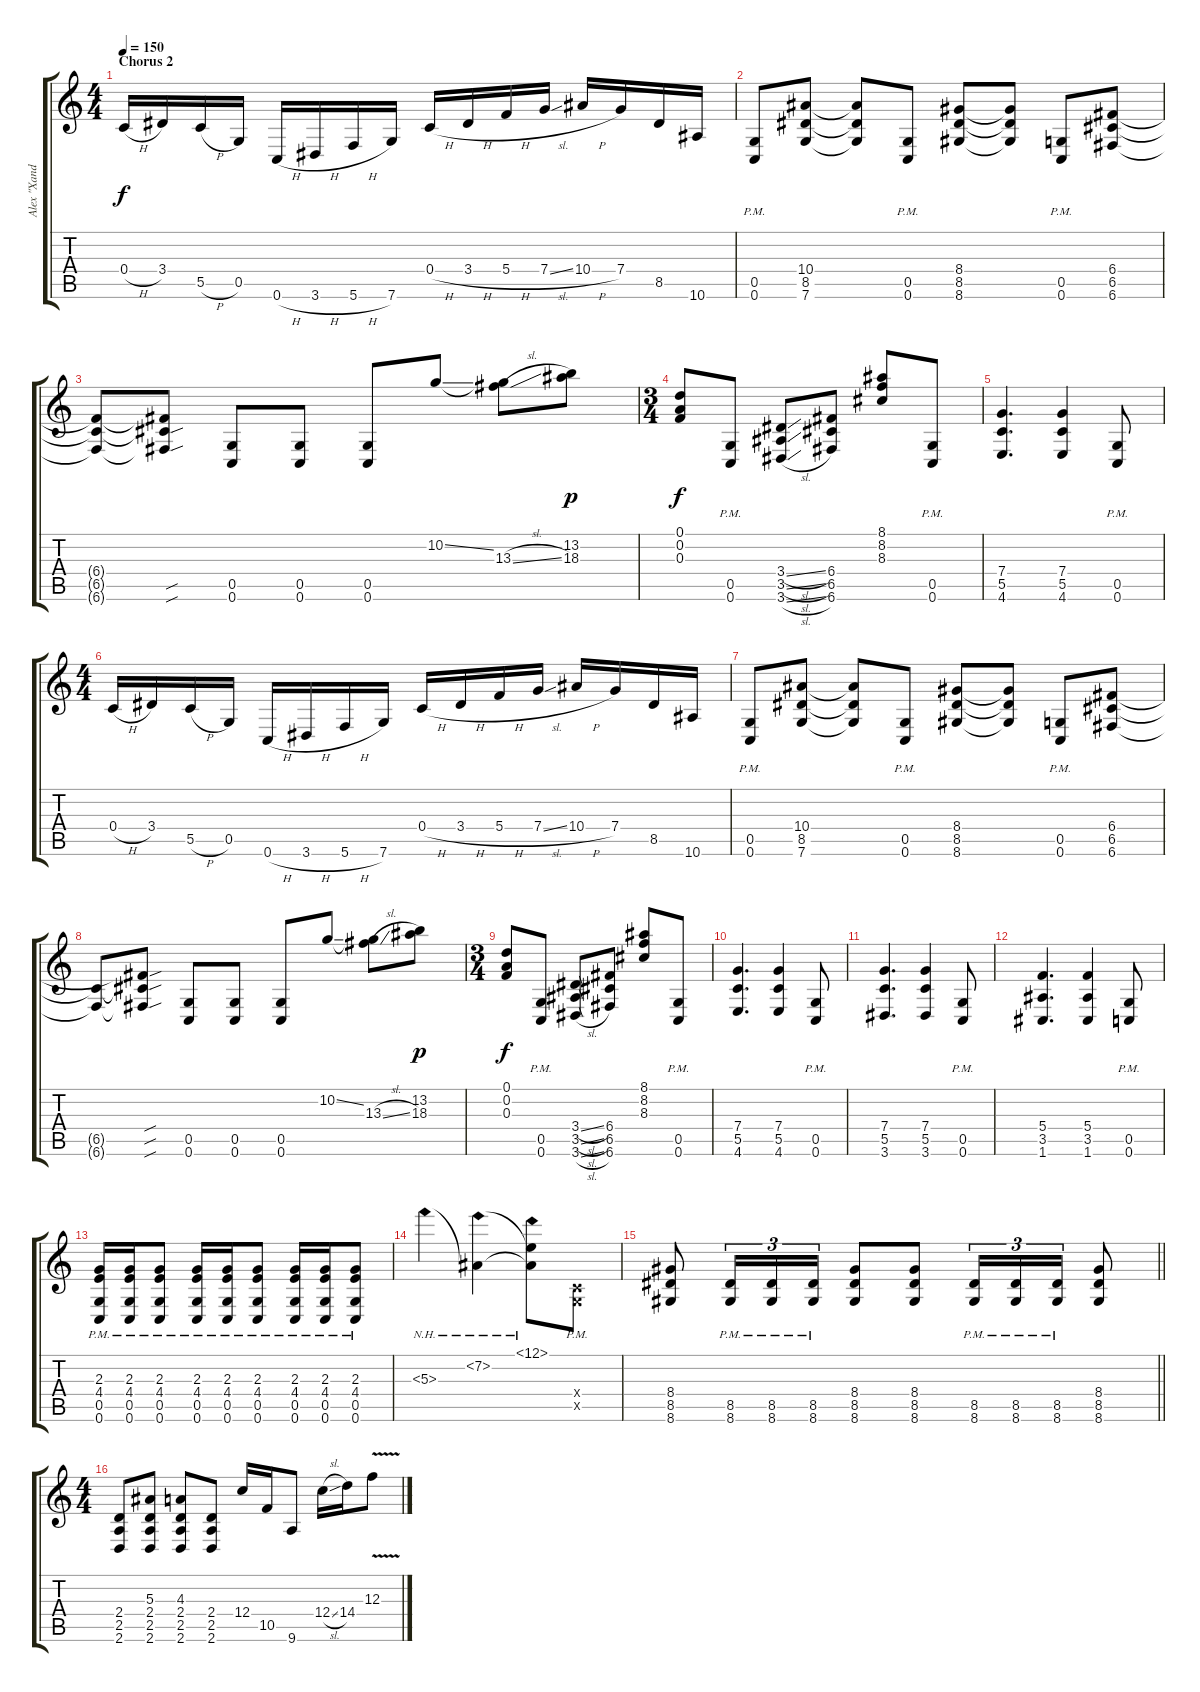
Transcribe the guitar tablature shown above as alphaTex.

\track ("Alex \"Xander\" Bois" "Alex \"Xand") {instrument distortionguitar}
\staff {score tabs}
\tuning (D4 A3 F3 C3 G2 C2) {hide}
\ts (4 4)
\section ("" "Chorus 2")
\tempo 150
\clef g2
\ks c
0.4{h}.16{dy f} 3.4.16 5.5{h}.16 0.5.16 0.6{h}.16 3.6{h}.16 5.6{h}.16 7.6.16 0.4{h}.16 3.4{h}.16 5.4{h}.16 7.4{sl}.16 10.4{h}.16 7.4.16 8.5.16 10.6.16 |
(0.5{pm} 0.6{pm}).8 (10.4 8.5 7.6).8 (10.4{t} 8.5{t} 7.6{t}).8 (0.5{pm} 0.6{pm}).8 (8.4 8.5 8.6).8 (8.4{t} 8.5{t} 8.6{t}).8 (0.5{pm} 0.6{pm}).8 (6.4 6.5 6.6).8 |
(6.4{t} 6.5{t} 6.6{t}).8 (6.4{t} 6.5{sou t} 6.6{sou t}).8 (0.5 0.6).8 (0.5 0.6).8 (0.5 0.6).8 10.2{ss}.8 (10.2{t} 13.3{sl}).8 (13.2 18.3).8{dy p} |
\ts (3 4)
(0.1 0.2 0.3).8{dy f} (0.5{pm} 0.6{pm}).8 (3.4{sl} 3.5{sl} 3.6{sl}).8 (6.4 6.5 6.6).8 (8.1 8.2 8.3).8 (0.5{pm} 0.6{pm}).8 |
(7.4 5.5 4.6).4{d} (7.4 5.5 4.6).4 (0.5{pm} 0.6{pm}).8 |
\ts (4 4)
0.4{h}.16 3.4.16 5.5{h}.16 0.5.16 0.6{h}.16 3.6{h}.16 5.6{h}.16 7.6.16 0.4{h}.16 3.4{h}.16 5.4{h}.16 7.4{sl}.16 10.4{h}.16 7.4.16 8.5.16 10.6.16 |
(0.5{pm} 0.6{pm}).8 (10.4 8.5 7.6).8 (10.4{t} 8.5{t} 7.6{t}).8 (0.5{pm} 0.6{pm}).8 (8.4 8.5 8.6).8 (8.4{t} 8.5{t} 8.6{t}).8 (0.5{pm} 0.6{pm}).8 (6.4 6.5 6.6).8 |
(6.5{t} 6.6{t}).8 (6.4{sou t} 6.5{sou t} 6.6{sou t}).8 (0.5 0.6).8 (0.5 0.6).8 (0.5 0.6).8 10.2{ss}.8 (10.2{t} 13.3{sl}).8 (13.2 18.3).8{dy p} |
\ts (3 4)
(0.1 0.2 0.3).8{dy f} (0.5{pm} 0.6{pm}).8 (3.4{sl} 3.5{sl} 3.6{sl}).8 (6.4 6.5 6.6).8 (8.1 8.2 8.3).8 (0.5{pm} 0.6{pm}).8 |
(7.4 5.5 4.6).4{d} (7.4 5.5 4.6).4 (0.5{pm} 0.6{pm}).8 |
(7.4 5.5 3.6).4{d} (7.4 5.5 3.6).4 (0.5{pm} 0.6{pm}).8 |
(5.4 3.5 1.6).4{d} (5.4 3.5 1.6).4 (0.5{pm} 0.6{pm}).8 |
(2.3{pm} 4.4{pm} 0.5{pm} 0.6{pm}).16 (2.3{pm} 4.4{pm} 0.5{pm} 0.6{pm}).16 (2.3{pm} 4.4{pm} 0.5{pm} 0.6{pm}).8 (2.3{pm} 4.4{pm} 0.5{pm} 0.6{pm}).16 (2.3{pm} 4.4{pm} 0.5{pm} 0.6{pm}).16 (2.3{pm} 4.4{pm} 0.5{pm} 0.6{pm}).8 (2.3{pm} 4.4{pm} 0.5{pm} 0.6{pm}).16 (2.3{pm} 4.4{pm} 0.5{pm} 0.6{pm}).16 (2.3{pm} 4.4{pm} 0.5{pm} 0.6{pm}).8 |
5.3{nh}.4 (7.2{nh} 5.3{t}).4 (12.1{nh} 7.2{t} 5.3{t}).8 (0.4{x} 0.5{pm x}).8 |
\barLineRight lightlight
(8.4 8.5 8.6).8 (8.5{pm} 8.6{pm}).16{tu (3 2)} (8.5{pm} 8.6{pm}).16{tu (3 2)} (8.5{pm} 8.6{pm}).16{tu (3 2)} (8.4 8.5 8.6).8 (8.4 8.5 8.6).8 (8.5{pm} 8.6{pm}).16{tu (3 2)} (8.5{pm} 8.6{pm}).16{tu (3 2)} (8.5{pm} 8.6{pm}).16{tu (3 2)} (8.4 8.5 8.6).8 |
\ts (4 4)
(2.4 2.5 2.6).8 (5.3 2.4 2.5 2.6).8 (4.3 2.4 2.5 2.6).8 (2.4 2.5 2.6).8 12.4.16 10.5.16 9.6.8 12.4{sl}.16 14.4.16 12.3{v}.8
